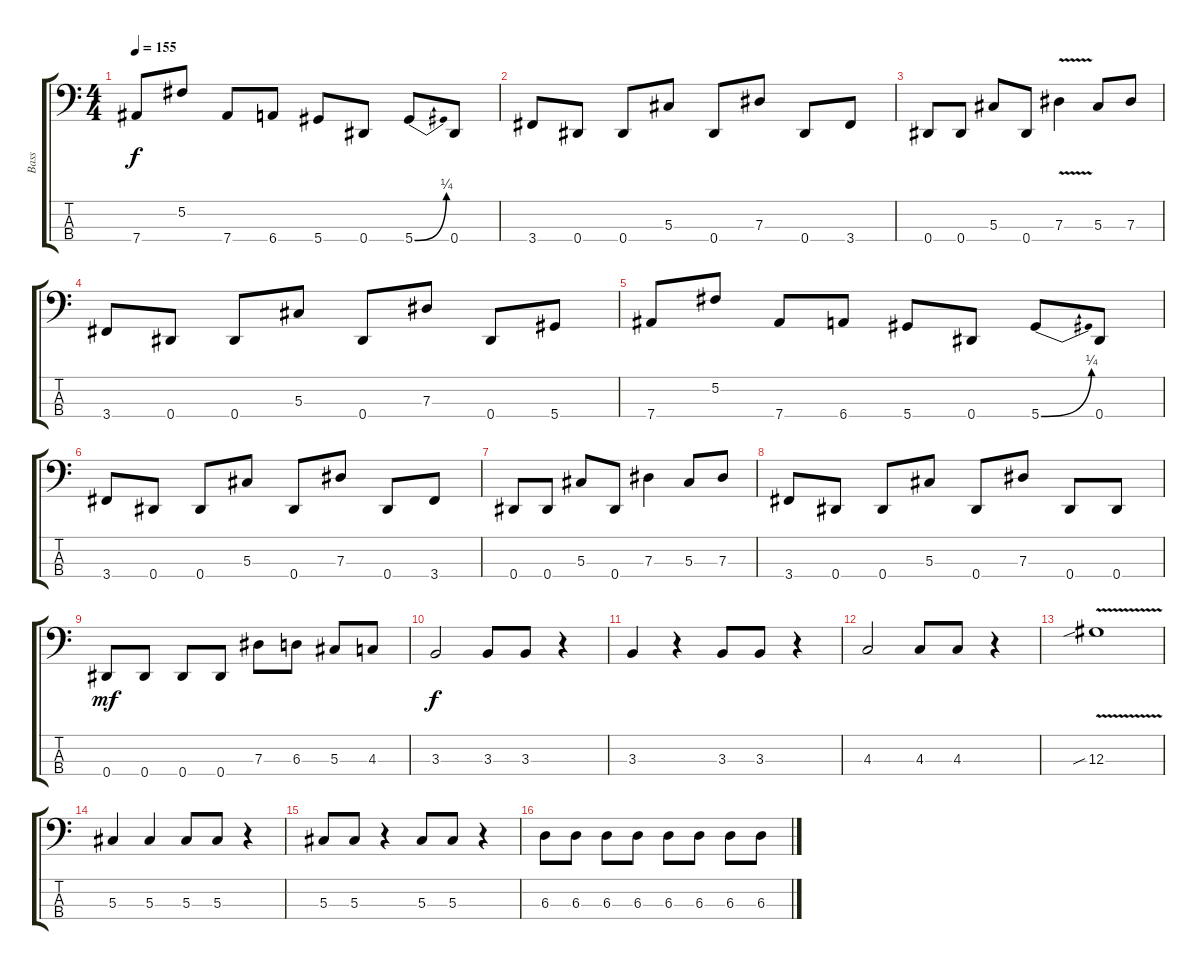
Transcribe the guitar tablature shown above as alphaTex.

\track ("Bass" "Bass") {instrument electricbasspick}
\staff {score tabs}
\tuning (Gb2 Db2 Ab1 Eb1) {hide}
\ts (4 4)
\tempo 155
\clef f4
\ks c
7.4.8{dy f} 5.2.8 7.4.8 6.4.8 5.4.8 0.4.8 5.4{be (bend 0 0 60 1)}.8 0.4.8 |
3.4.8 0.4.8 0.4.8 5.3.8 0.4.8 7.3.8 0.4.8 3.4.8 |
0.4.8 0.4.8 5.3.8 0.4.8 7.3{v}.4 5.3.8 7.3.8 |
3.4.8 0.4.8 0.4.8 5.3.8 0.4.8 7.3.8 0.4.8 5.4.8 |
7.4.8 5.2.8 7.4.8 6.4.8 5.4.8 0.4.8 5.4{be (bend 0 0 60 1)}.8 0.4.8 |
3.4.8 0.4.8 0.4.8 5.3.8 0.4.8 7.3.8 0.4.8 3.4.8 |
0.4.8 0.4.8 5.3.8 0.4.8 7.3.4 5.3.8 7.3.8 |
3.4.8 0.4.8 0.4.8 5.3.8 0.4.8 7.3.8 0.4.8 0.4.8 |
0.4.8{dy mf} 0.4.8 0.4.8 0.4.8 7.3.8 6.3.8 5.3.8 4.3.8 |
3.3.2{dy f} 3.3.8 3.3.8 r.4 |
3.3.4 r.4 3.3.8 3.3.8 r.4 |
4.3.2 4.3.8 4.3.8 r.4 |
12.3{v sib}.1 |
5.3.4 5.3.4 5.3.8 5.3.8 r.4 |
5.3.8 5.3.8 r.4 5.3.8 5.3.8 r.4 |
6.3.8 6.3.8 6.3.8 6.3.8 6.3.8 6.3.8 6.3.8 6.3.8
